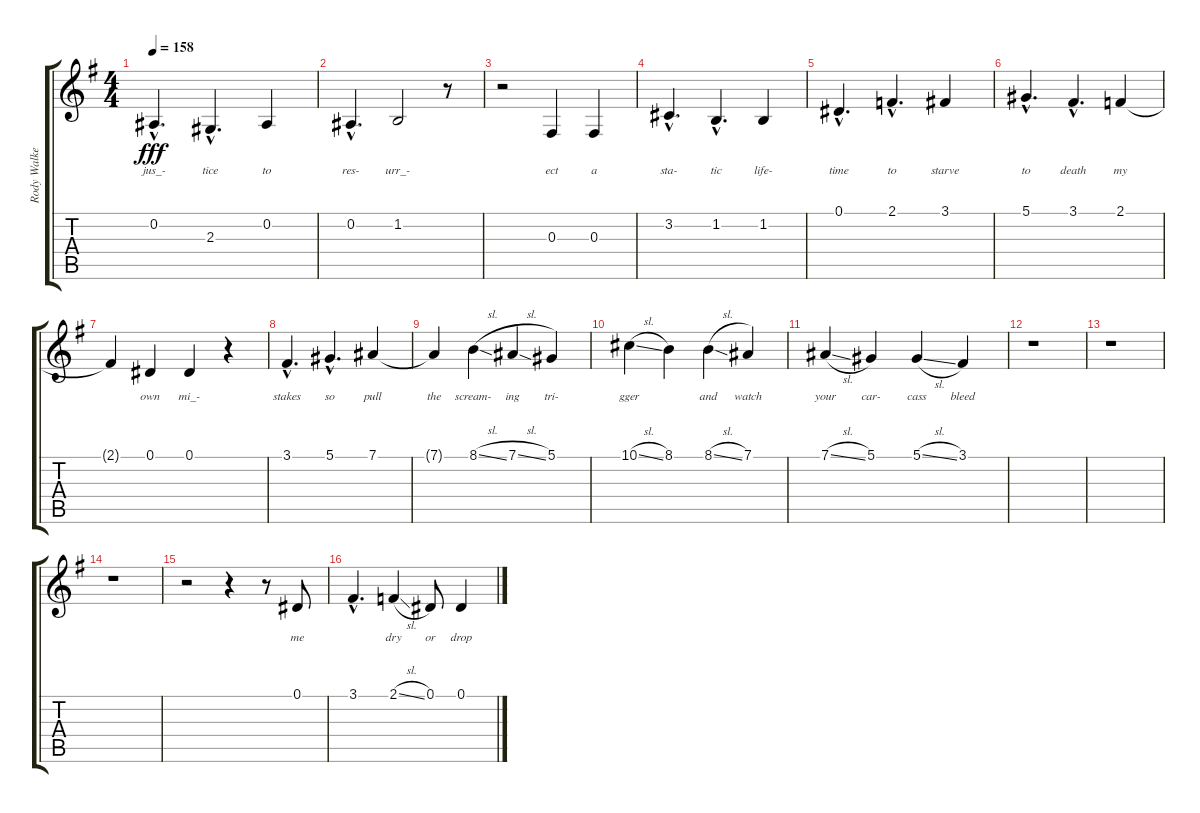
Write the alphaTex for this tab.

\track ("Rody Walker" "Rody Walke") {instrument lead2sawtooth}
\staff {score tabs}
\tuning (Eb4 Bb3 Gb3 Db3 Ab2 Eb2) {hide}
\ts (4 4)
\tempo 158
\clef g2
\ks g
0.2{hac}.4{d lyrics (0 "jus_-") lyrics (1 "") lyrics (2 "") lyrics (3 "") lyrics (4 "") dy fff} 2.3{hac}.4{d lyrics (0 "tice") lyrics (1 "") lyrics (2 "") lyrics (3 "") lyrics (4 "")} 0.2.4{lyrics (0 "to") lyrics (1 "") lyrics (2 "") lyrics (3 "") lyrics (4 "")} |
0.2{hac}.4{d lyrics (0 "res-") lyrics (1 "") lyrics (2 "") lyrics (3 "") lyrics (4 "")} 1.2.2{lyrics (0 "urr_-") lyrics (1 "") lyrics (2 "") lyrics (3 "") lyrics (4 "")} r.8 |
r.2 0.3.4{lyrics (0 "ect") lyrics (1 "") lyrics (2 "") lyrics (3 "") lyrics (4 "")} 0.3.4{lyrics (0 "a") lyrics (1 "") lyrics (2 "") lyrics (3 "") lyrics (4 "")} |
3.2{hac}.4{d lyrics (0 "sta-") lyrics (1 "") lyrics (2 "") lyrics (3 "") lyrics (4 "")} 1.2{hac}.4{d lyrics (0 "tic") lyrics (1 "") lyrics (2 "") lyrics (3 "") lyrics (4 "")} 1.2.4{lyrics (0 "life-") lyrics (1 "") lyrics (2 "") lyrics (3 "") lyrics (4 "")} |
0.1{hac}.4{d lyrics (0 "time") lyrics (1 "") lyrics (2 "") lyrics (3 "") lyrics (4 "")} 2.1{hac}.4{d lyrics (0 "to") lyrics (1 "") lyrics (2 "") lyrics (3 "") lyrics (4 "")} 3.1.4{lyrics (0 "starve") lyrics (1 "") lyrics (2 "") lyrics (3 "") lyrics (4 "")} |
5.1{hac}.4{d lyrics (0 "to") lyrics (1 "") lyrics (2 "") lyrics (3 "") lyrics (4 "")} 3.1{hac}.4{d lyrics (0 "death") lyrics (1 "") lyrics (2 "") lyrics (3 "") lyrics (4 "")} 2.1.4{lyrics (0 "my") lyrics (1 "") lyrics (2 "") lyrics (3 "") lyrics (4 "")} |
2.1{t}.4{lyrics (0 "") lyrics (1 "") lyrics (2 "") lyrics (3 "") lyrics (4 "")} 0.1.4{lyrics (0 "own") lyrics (1 "") lyrics (2 "") lyrics (3 "") lyrics (4 "")} 0.1.4{lyrics (0 "mi_-") lyrics (1 "") lyrics (2 "") lyrics (3 "") lyrics (4 "")} r.4 |
3.1{hac}.4{d lyrics (0 "stakes") lyrics (1 "") lyrics (2 "") lyrics (3 "") lyrics (4 "")} 5.1{hac}.4{d lyrics (0 "so") lyrics (1 "") lyrics (2 "") lyrics (3 "") lyrics (4 "")} 7.1.4{lyrics (0 "pull") lyrics (1 "") lyrics (2 "") lyrics (3 "") lyrics (4 "")} |
7.1{t}.4{lyrics (0 "the") lyrics (1 "") lyrics (2 "") lyrics (3 "") lyrics (4 "")} 8.1{sl}.4{lyrics (0 "scream-") lyrics (1 "") lyrics (2 "") lyrics (3 "") lyrics (4 "")} 7.1{sl}.4{lyrics (0 "ing") lyrics (1 "") lyrics (2 "") lyrics (3 "") lyrics (4 "")} 5.1.4{lyrics (0 "tri-") lyrics (1 "") lyrics (2 "") lyrics (3 "") lyrics (4 "")} |
10.1{sl}.4{lyrics (0 "gger") lyrics (1 "") lyrics (2 "") lyrics (3 "") lyrics (4 "")} 8.1.4{lyrics (0 "") lyrics (1 "") lyrics (2 "") lyrics (3 "") lyrics (4 "")} 8.1{sl}.4{lyrics (0 "and") lyrics (1 "") lyrics (2 "") lyrics (3 "") lyrics (4 "")} 7.1.4{lyrics (0 "watch") lyrics (1 "") lyrics (2 "") lyrics (3 "") lyrics (4 "")} |
7.1{sl}.4{lyrics (0 "your") lyrics (1 "") lyrics (2 "") lyrics (3 "") lyrics (4 "")} 5.1.4{lyrics (0 "car-") lyrics (1 "") lyrics (2 "") lyrics (3 "") lyrics (4 "")} 5.1{sl}.4{lyrics (0 "cass") lyrics (1 "") lyrics (2 "") lyrics (3 "") lyrics (4 "")} 3.1.4{lyrics (0 "bleed") lyrics (1 "") lyrics (2 "") lyrics (3 "") lyrics (4 "")} |
r.1 |
r.1 |
r.1 |
r.2 r.4 r.8 0.1.8{lyrics (0 "me") lyrics (1 "") lyrics (2 "") lyrics (3 "") lyrics (4 "")} |
3.1{hac}.4{d lyrics (0 "") lyrics (1 "") lyrics (2 "") lyrics (3 "") lyrics (4 "")} 2.1{sl}.4{lyrics (0 "dry") lyrics (1 "") lyrics (2 "") lyrics (3 "") lyrics (4 "")} 0.1.8{lyrics (0 "or") lyrics (1 "") lyrics (2 "") lyrics (3 "") lyrics (4 "")} 0.1.4{lyrics (0 "drop") lyrics (1 "") lyrics (2 "") lyrics (3 "") lyrics (4 "")}
